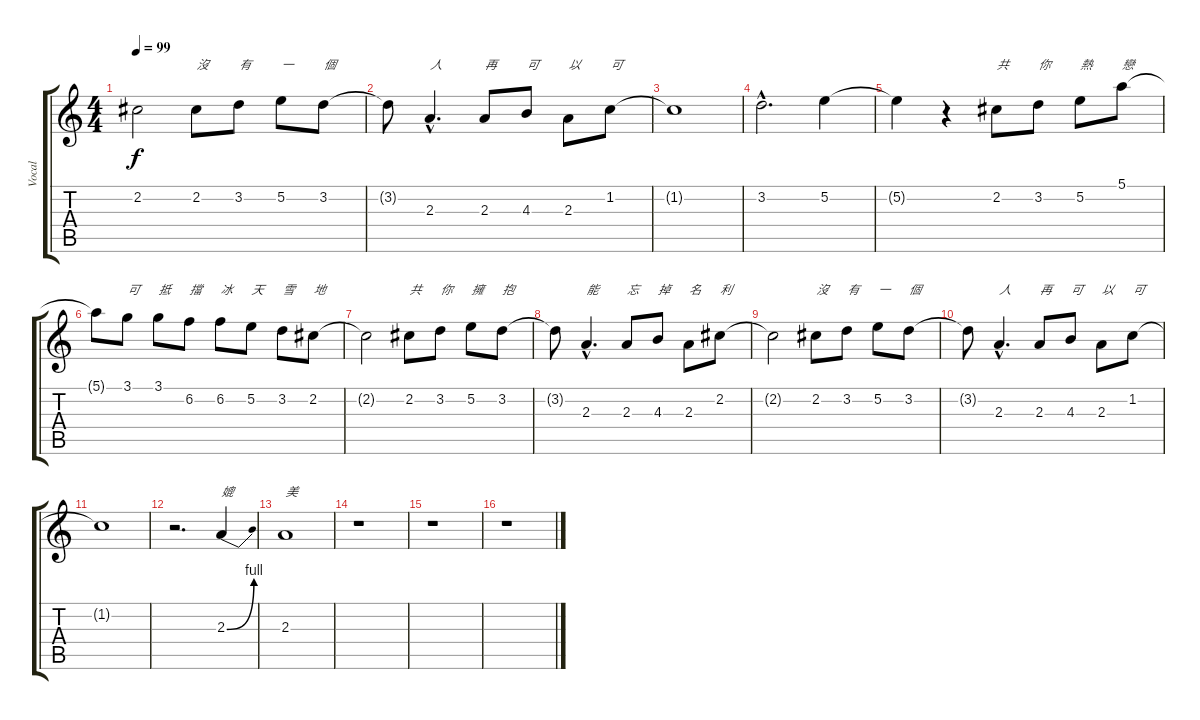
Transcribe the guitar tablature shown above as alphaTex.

\track ("Vocal" "Vocal") {instrument contrabass}
\staff {score tabs}
\tuning (E4 B3 G3 D3 A2 E2) {hide}
\ts (4 4)
\tempo 99
\clef g2
\ks c
2.2{t}.2{dy f} 2.2.8{txt "沒"} 3.2.8{txt "有"} 5.2.8{txt "一"} 3.2.8{txt "個"} |
3.2{t}.8 2.3{hac}.4{d txt "人"} 2.3.8{txt "再"} 4.3.8{txt "可"} 2.3.8{txt "以"} 1.2.8{txt "可"} |
1.2{t}.1 |
3.2{hac}.2{d} 5.2.4 |
5.2{t}.4 r.4 2.2.8{txt "共"} 3.2.8{txt "你"} 5.2.8{txt "熱"} 5.1.8{txt "戀"} |
5.1{t}.8 3.1.8{txt "可"} 3.1.8{txt "抵"} 6.2.8{txt "擋"} 6.2.8{txt "冰"} 5.2.8{txt "天"} 3.2.8{txt "雪"} 2.2.8{txt "地"} |
2.2{t}.2 2.2.8{txt "共"} 3.2.8{txt "你"} 5.2.8{txt "擁"} 3.2.8{txt "抱"} |
3.2{t}.8 2.3{hac}.4{d txt "能"} 2.3.8{txt "忘"} 4.3.8{txt "掉"} 2.3.8{txt "名"} 2.2.8{txt "利"} |
2.2{t}.2 2.2.8{txt "沒"} 3.2.8{txt "有"} 5.2.8{txt "一"} 3.2.8{txt "個"} |
3.2{t}.8 2.3{hac}.4{d txt "人"} 2.3.8{txt "再"} 4.3.8{txt "可"} 2.3.8{txt "以"} 1.2.8{txt "可"} |
1.2{t}.1 |
r.2{d} 2.3{be (bend 0 0 60 4)}.4{txt "媲"} |
2.3.1{txt "美"} |
r.1 |
r.1 |
r.1
